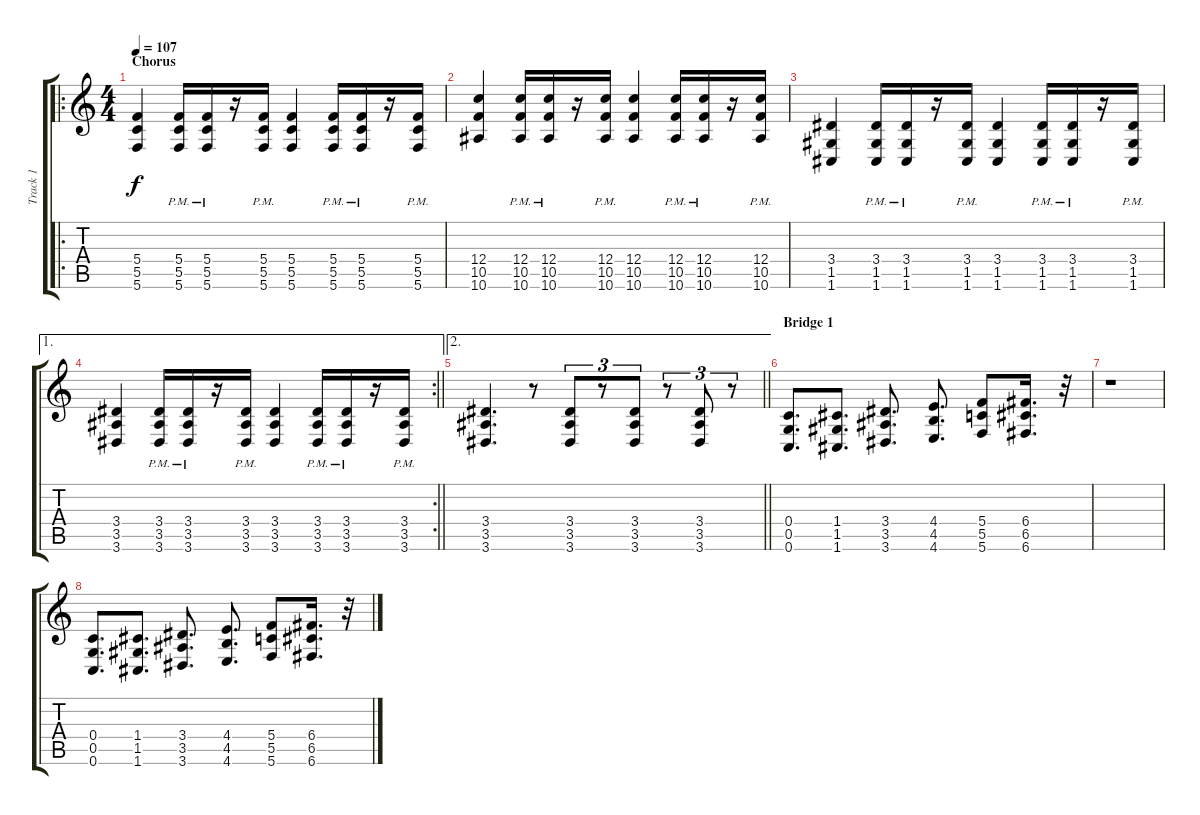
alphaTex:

\track ("Track 1" "Track 1") {instrument distortionguitar}
\staff {score tabs}
\tuning (C4 C4 G3 C3 G2 C2) {hide}
\ro
\ts (4 4)
\section ("" "Chorus")
\tempo 107
\clef g2
\ks c
(5.4 5.5 5.6).4{dy f instrument distortionguitar} (5.4{pm} 5.5{pm} 5.6{pm}).16 (5.4{pm} 5.5{pm} 5.6{pm}).16 r.16 (5.4{pm} 5.5{pm} 5.6{pm}).16 (5.4 5.5 5.6).4 (5.4{pm} 5.5{pm} 5.6{pm}).16 (5.4{pm} 5.5{pm} 5.6{pm}).16 r.16 (5.4{pm} 5.5{pm} 5.6{pm}).16 |
(12.4 10.5 10.6).4 (12.4{pm} 10.5{pm} 10.6{pm}).16 (12.4{pm} 10.5{pm} 10.6{pm}).16 r.16 (12.4{pm} 10.5{pm} 10.6{pm}).16 (12.4 10.5 10.6).4 (12.4{pm} 10.5{pm} 10.6{pm}).16 (12.4{pm} 10.5{pm} 10.6{pm}).16 r.16 (12.4{pm} 10.5{pm} 10.6{pm}).16 |
(3.4 1.5 1.6).4 (3.4{pm} 1.5{pm} 1.6{pm}).16 (3.4{pm} 1.5{pm} 1.6{pm}).16 r.16 (3.4{pm} 1.5{pm} 1.6{pm}).16 (3.4 1.5 1.6).4 (3.4{pm} 1.5{pm} 1.6{pm}).16 (3.4{pm} 1.5{pm} 1.6{pm}).16 r.16 (3.4{pm} 1.5{pm} 1.6{pm}).16 |
\ae 1
\rc 2
\barLineRight lightlight
(3.4 3.5 3.6).4 (3.4{pm} 3.5{pm} 3.6{pm}).16 (3.4{pm} 3.5{pm} 3.6{pm}).16 r.16 (3.4{pm} 3.5{pm} 3.6{pm}).16 (3.4 3.5 3.6).4 (3.4{pm} 3.5{pm} 3.6{pm}).16 (3.4{pm} 3.5{pm} 3.6{pm}).16 r.16 (3.4{pm} 3.5{pm} 3.6{pm}).16 |
\ae 2
\barLineRight lightlight
(3.4 3.5 3.6).4{d} r.8 (3.4 3.5 3.6).8{tu (3 2)} r.8{tu (3 2)} (3.4 3.5 3.6).8{tu (3 2)} r.8{tu (3 2)} (3.4 3.5 3.6).8{tu (3 2)} r.8{tu (3 2)} |
\section ("" "Bridge 1")
(0.4 0.5 0.6).8{d} (1.4 1.5 1.6).8{d} (3.4 3.5 3.6).8{d} (4.4 4.5 4.6).8{d} (5.4 5.5 5.6).8 (6.4 6.5 6.6).16{d} r.32 |
r.1 |
(0.4 0.5 0.6).8{d} (1.4 1.5 1.6).8{d} (3.4 3.5 3.6).8{d} (4.4 4.5 4.6).8{d} (5.4 5.5 5.6).8 (6.4 6.5 6.6).16{d} r.32
